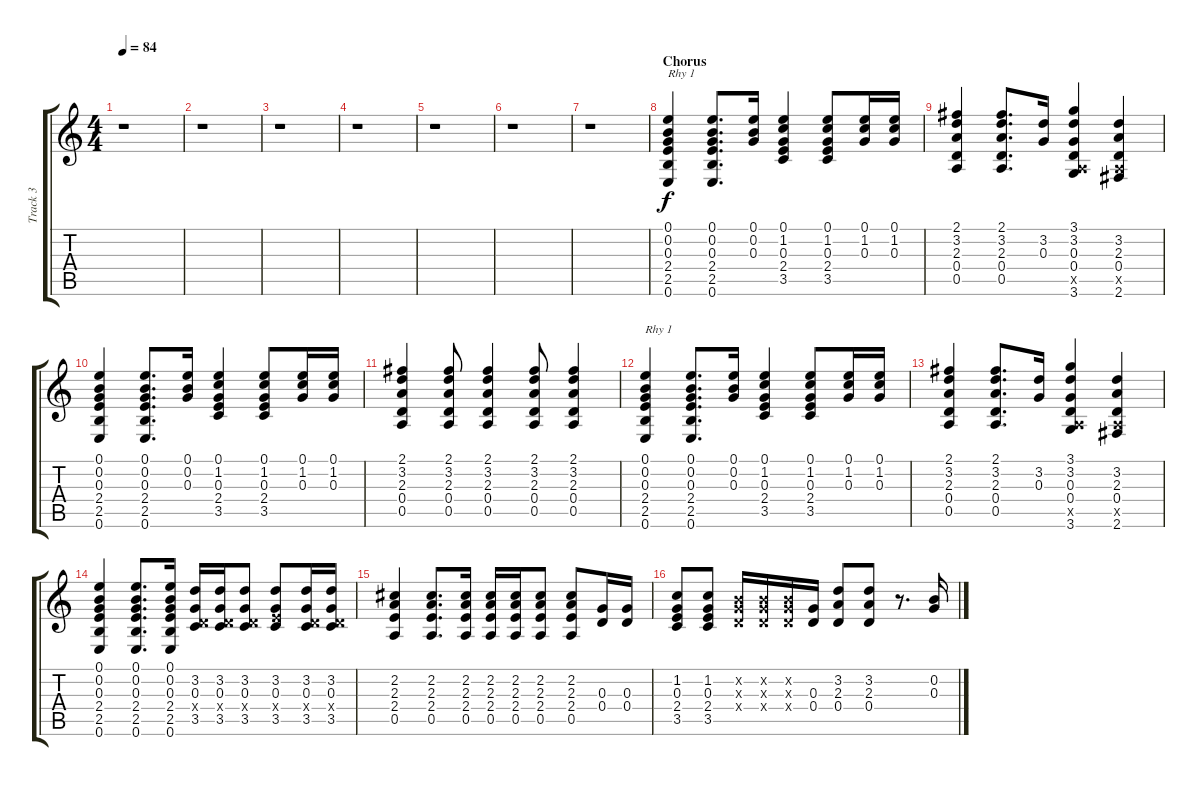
\track ("Track 3" "Track 3") {instrument overdrivenguitar}
\staff {score tabs}
\tuning (E4 B3 G3 D3 A2 E2) {hide}
\ts (4 4)
\tempo 84
\clef g2
\ks c
r.1{dy f} |
r.1 |
r.1 |
r.1 |
r.1 |
r.1 |
r.1 |
\section ("" "Chorus")
(0.1 0.2 0.3 2.4 2.5 0.6).4{txt "Rhy 1"} (0.1 0.2 0.3 2.4 2.5 0.6).8{d} (0.1 0.2 0.3).16 (0.1 1.2 0.3 2.4 3.5).4 (0.1 1.2 0.3 2.4 3.5).8 (0.1 1.2 0.3).16 (0.1 1.2 0.3).16 |
(2.1 3.2 2.3 0.4 0.5).4 (2.1 3.2 2.3 0.4 0.5).8{d} (3.2 0.3).16 (3.1 3.2 0.3 0.4 0.5{x} 3.6).4 (3.2 2.3 0.4 0.5{x} 2.6).4 |
(0.1 0.2 0.3 2.4 2.5 0.6).4 (0.1 0.2 0.3 2.4 2.5 0.6).8{d} (0.1 0.2 0.3).16 (0.1 1.2 0.3 2.4 3.5).4 (0.1 1.2 0.3 2.4 3.5).8 (0.1 1.2 0.3).16 (0.1 1.2 0.3).16 |
(2.1 3.2 2.3 0.4 0.5).4 (2.1 3.2 2.3 0.4 0.5).8 (2.1 3.2 2.3 0.4 0.5).4 (2.1 3.2 2.3 0.4 0.5).8 (2.1 3.2 2.3 0.4 0.5).4 |
(0.1 0.2 0.3 2.4 2.5 0.6).4{txt "Rhy 1"} (0.1 0.2 0.3 2.4 2.5 0.6).8{d} (0.1 0.2 0.3).16 (0.1 1.2 0.3 2.4 3.5).4 (0.1 1.2 0.3 2.4 3.5).8 (0.1 1.2 0.3).16 (0.1 1.2 0.3).16 |
(2.1 3.2 2.3 0.4 0.5).4 (2.1 3.2 2.3 0.4 0.5).8{d} (3.2 0.3).16 (3.1 3.2 0.3 0.4 0.5{x} 3.6).4 (3.2 2.3 0.4 0.5{x} 2.6).4 |
(0.1 0.2 0.3 2.4 2.5 0.6).4 (0.1 0.2 0.3 2.4 2.5 0.6).8{d} (0.1 0.2 0.3 2.4 2.5 0.6).16 (3.2 0.3 0.4{x} 3.5).16 (3.2 0.3 0.4{x} 3.5).16 (3.2 0.3 0.4{x} 3.5).8 (3.2 0.3 2.4{x} 3.5).8 (3.2 0.3 0.4{x} 3.5).16 (3.2 0.3 0.4{x} 3.5).16 |
(2.2 2.3 2.4 0.5).4 (2.2 2.3 2.4 0.5).8{d} (2.2 2.3 2.4 0.5).16 (2.2 2.3 2.4 0.5).16 (2.2 2.3 2.4 0.5).16 (2.2 2.3 2.4 0.5).8 (2.2 2.3 2.4 0.5).8 (0.3 0.4).16 (0.3 0.4).16 |
(1.2 0.3 2.4 3.5).8 (1.2 0.3 2.4 3.5).8 (0.2{x} 0.3{x} 0.4{x}).16 (0.2{x} 0.3{x} 0.4{x}).16 (0.2{x} 0.3{x} 0.4{x}).16 (0.3 0.4).16 (3.2 2.3 0.4).8 (3.2 2.3 0.4).8 r.8{d} (0.2 0.3).16
